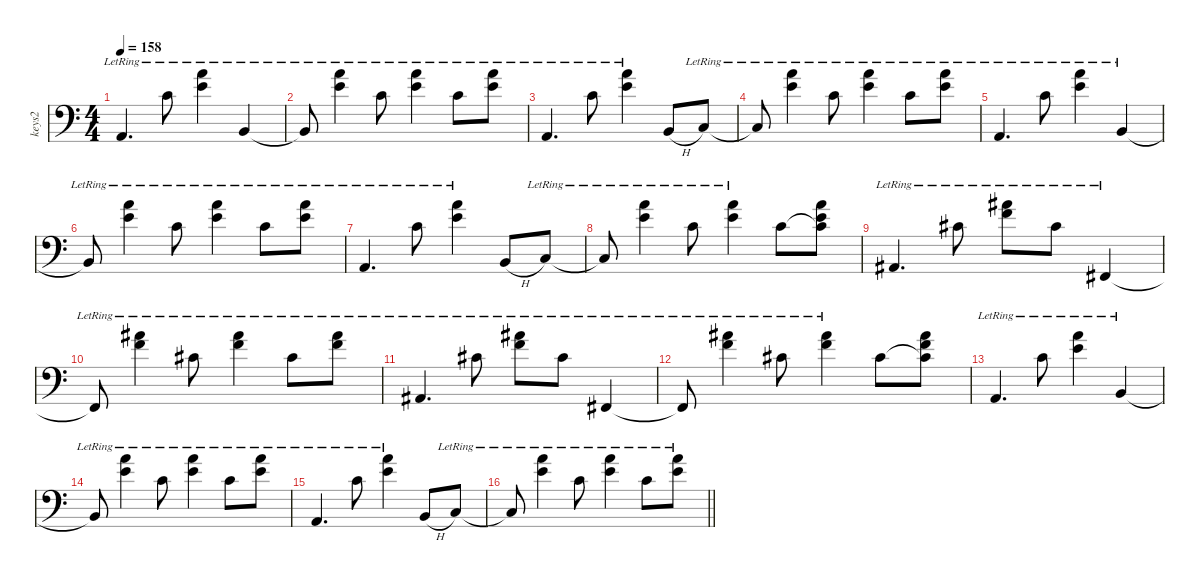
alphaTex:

\defaultSystemsLayout 4
\hideDynamics
\bracketExtendMode groupsimilarinstruments
\otherSystemsTrackNameOrientation horizontal
\track ("Keyboards-2" "keys2") {defaultSystemsLayout 8 instrument synthstrings1}
\staff {score}
\tuning (E4 B3 G3 D3 A2 E2)
\ts (4 4)
\tempo 158
\clef f4
\ks aminor
5.6{lr}.4{d dy f instrument rockorgan beam Up} 5.3{lr}.8{beam Down} (5.1{lr} 5.2{lr}).4{beam Down} 2.5{lr}.4{beam Up} |
2.5{lr t}.8{beam Up} (5.1{lr} 5.2{lr}).4{dy mf beam Down} 5.3{lr}.8{dy f beam Down} (5.1{lr} 5.2{lr}).4{beam Down} 5.3{lr}.8{beam Down} (5.1{lr} 5.2{lr}).8{beam Down} |
5.6{lr}.4{d beam Up} 5.3{lr}.8{beam Down} (5.1{lr} 5.2{lr}).4{beam Down} 2.5{h}.8{beam Up} 3.5{lr}.8{beam Up} |
3.5{lr t}.8{beam Up} (5.1{lr} 5.2{lr}).4{dy mf beam Down} 5.3{lr}.8{dy f beam Down} (5.1{lr} 5.2{lr}).4{beam Down} 5.3{lr}.8{beam Down} (5.1{lr} 5.2{lr}).8{beam Down} |
5.6{lr}.4{d beam Up} 5.3{lr}.8{beam Down} (5.1{lr} 5.2{lr}).4{beam Down} 2.5{lr}.4{beam Up} |
2.5{lr t}.8{beam Up} (5.1{lr} 5.2{lr}).4{dy mf beam Down} 5.3{lr}.8{dy f beam Down} (5.1{lr} 5.2{lr}).4{beam Down} 5.3{lr}.8{beam Down} (5.1{lr} 5.2{lr}).8{beam Down} |
5.6{lr}.4{d beam Up} 5.3{lr}.8{beam Down} (5.1{lr} 5.2{lr}).4{beam Down} 2.5{h}.8{beam Up} 3.5{lr}.8{beam Up} |
3.5{lr t}.8{beam Up} (5.1{lr} 5.2{lr}).4{dy mf beam Down} 5.3{lr}.8{dy f beam Down} (5.1{lr} 5.2{lr}).4{beam Down} 5.3.8{beam Down} (5.1 5.2 5.3{t}).8{beam Down} |
6.6{lr acc #}.4{d beam Up} 6.3{lr acc #}.8{beam Down} (6.1{lr acc #} 6.2{lr}).8{beam Down} 6.3{lr acc #}.8{beam Down} 2.6{lr acc #}.4{beam Up} |
2.6{lr t acc #}.8{beam Up} (6.1{lr acc #} 6.2{lr}).4{dy mf beam Down} 6.3{lr acc #}.8{dy f beam Down} (6.1{lr acc #} 6.2{lr}).4{beam Down} 6.3{lr acc #}.8{beam Down} (6.1{lr acc #} 6.2{lr}).8{beam Down} |
6.6{lr acc #}.4{d beam Up} 6.3{lr acc #}.8{beam Down} (6.1{lr acc #} 6.2{lr}).8{beam Down} 6.3{lr acc #}.8{beam Down} 2.6{lr acc #}.4{beam Up} |
2.6{lr t acc #}.8{beam Up} (6.1{lr acc #} 6.2{lr}).4{dy mf beam Down} 6.3{lr acc #}.8{dy f beam Down} (6.1{lr acc #} 6.2{lr}).4{beam Down} 6.3{acc #}.8{beam Down} (6.1{acc #} 6.2 6.3{t acc #}).8{beam Down} |
5.6{lr}.4{d beam Up} 5.3{lr}.8{beam Down} (5.1{lr} 5.2{lr}).4{beam Down} 2.5{lr}.4{beam Up} |
2.5{lr t}.8{beam Up} (5.1{lr} 5.2{lr}).4{dy mf beam Down} 5.3{lr}.8{dy f beam Down} (5.1{lr} 5.2{lr}).4{beam Down} 5.3{lr}.8{beam Down} (5.1{lr} 5.2{lr}).8{beam Down} |
5.6{lr}.4{d beam Up} 5.3{lr}.8{beam Down} (5.1{lr} 5.2{lr}).4{beam Down} 2.5{h}.8{beam Up} 3.5{lr}.8{beam Up} |
\barLineRight lightlight
3.5{lr t}.8{beam Up} (5.1{lr} 5.2{lr}).4{dy mf beam Down} 5.3{lr}.8{dy f beam Down} (5.1{lr} 5.2{lr}).4{beam Down} 5.3{lr}.8{beam Down} (5.1{lr} 5.2{lr}).8{beam Down}
